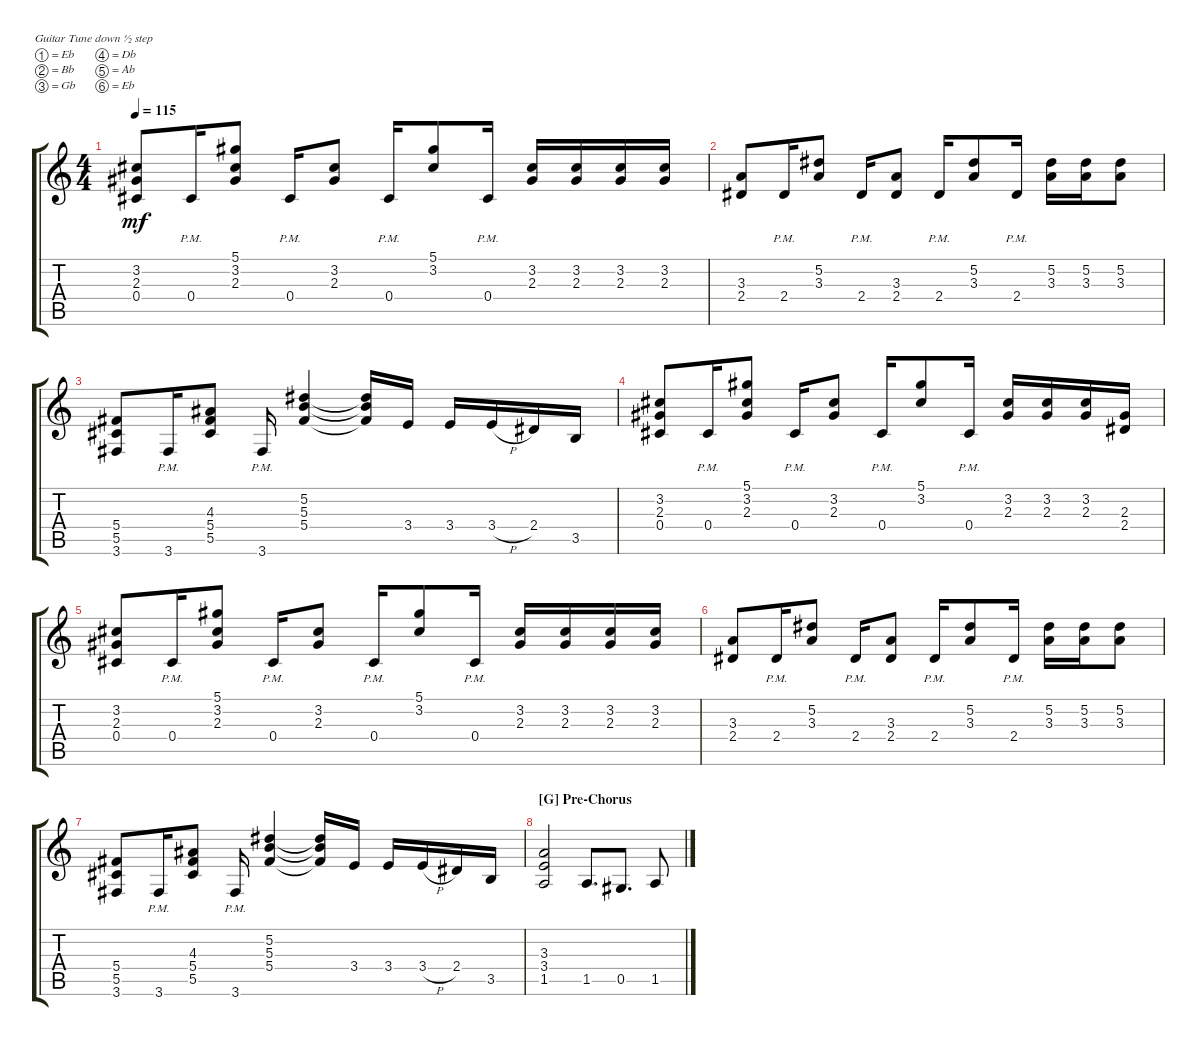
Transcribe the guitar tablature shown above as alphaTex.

\defaultSystemsLayout 4
\bracketExtendMode groupsimilarinstruments
\singleTrackTrackNamePolicy hidden
\multiTrackTrackNamePolicy hidden
\firstSystemTrackNameOrientation horizontal
\otherSystemsTrackNameOrientation horizontal
\track ("Sergey Popov" "E-Gt") {instrument distortionguitar}
\staff {score tabs}
\tuning (Eb4 Bb3 Gb3 Db3 Ab2 Eb2)
\ts (4 4)
\tempo 115
\clef g2
\scale
1.03909
\ks c
(2.3 3.2 0.4).8{dy mf} 0.4{pm}.16 (3.2 5.1 2.3).8 0.4{pm}.16 (3.2 2.3).8 0.4{pm}.16 (3.2 5.1).8 0.4{pm}.16 (3.2 2.3).16 (3.2 2.3).16 (3.2 2.3).16 (2.3 3.2).16 |
\scale
0.960908 (2.4 3.3).8 2.4{pm}.16 (3.3 5.2).8 2.4{pm}.16 (3.3 2.4).8 2.4{pm}.16 (3.3 5.2).8 2.4{pm}.16 (3.3 5.2).16 (3.3 5.2).16 (3.3 5.2).8 |
\scale
1.03909 (5.5 3.6 5.4).8 3.6{pm}.16 (5.4 4.3 5.5).8 3.6{pm}.16 (5.4 5.3 5.2).4 (5.4{t} 5.3{t} 5.2{t}).16 3.4.16 3.4.16 3.4{h}.16 2.4.16 3.5.16 |
\scale
0.960908 (2.3 3.2 0.4).8 0.4{pm}.16 (3.2 5.1 2.3).8 0.4{pm}.16 (3.2 2.3).8 0.4{pm}.16 (3.2 5.1).8 0.4{pm}.16 (3.2 2.3).16 (3.2 2.3).16 (3.2 2.3).16 (2.3 2.4).16 |
\scale
1.03909 (2.3 3.2 0.4).8 0.4{pm}.16 (3.2 5.1 2.3).8 0.4{pm}.16 (3.2 2.3).8 0.4{pm}.16 (3.2 5.1).8 0.4{pm}.16 (3.2 2.3).16 (3.2 2.3).16 (3.2 2.3).16 (2.3 3.2).16 |
\scale
0.960908 (2.4 3.3).8 2.4{pm}.16 (3.3 5.2).8 2.4{pm}.16 (3.3 2.4).8 2.4{pm}.16 (3.3 5.2).8 2.4{pm}.16 (3.3 5.2).16 (3.3 5.2).16 (3.3 5.2).8 |
\scale
1.03909 (5.5 3.6 5.4).8 3.6{pm}.16 (5.4 4.3 5.5).8 3.6{pm}.16 (5.4 5.3 5.2).4 (5.4{t} 5.3{t} 5.2{t}).16 3.4.16 3.4.16 3.4{h}.16 2.4.16 3.5.16 |
\section ("G" "Pre-Chorus")
\scale
0.960908 (1.5 3.4 3.3).2 1.5.8{d} 0.5.8{d} 1.5.8
